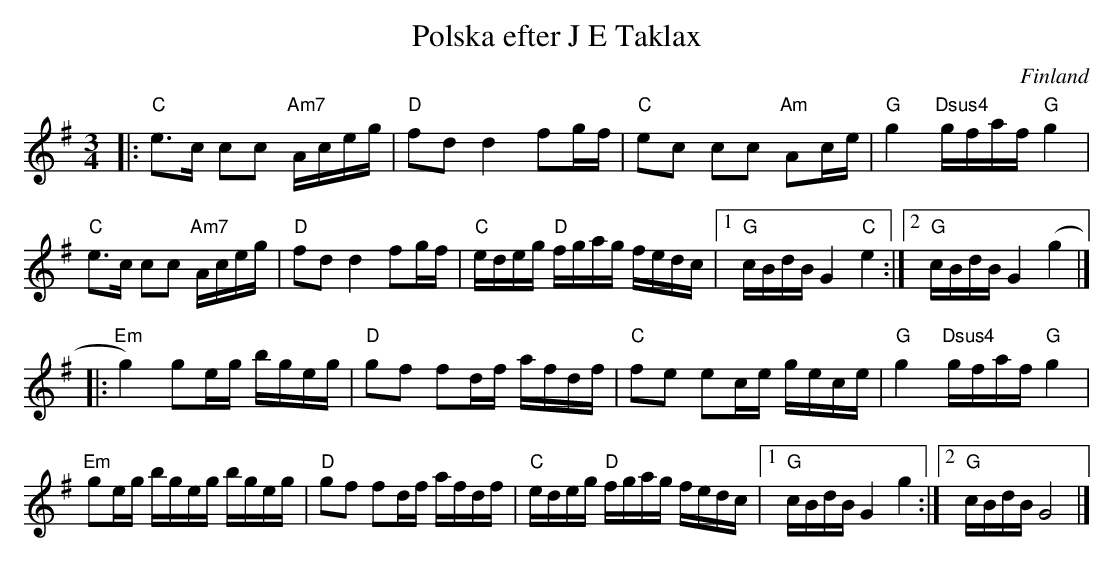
X:1
T:Polska efter J E Taklax
O:Finland
M:3/4
L:1/16
K:G
V:1
|: "C" e3c c2c2 "Am7" Aceg | "D" f2d2 d4 f2gf | "C" e2c2 c2c2 "Am" A2ce | "G" g4 "Dsus4"gfaf "G" g4 |
"C" e3c c2c2 "Am7" Aceg | "D" f2d2 d4 f2gf | "C" edeg "D" fgag fedc |1 "G" cBdB G4 "C" e4 :|2 "G" cBdB G4 (g4 |]
|: "Em" g4) g2eg bgeg | "D" g2f2 f2df afdf | "C" f2e2 e2ce gece | "G" g4 "Dsus4" gfaf "G" g4 |
"Em" g2eg bgeg bgeg | "D" g2f2 f2df afdf | "C" edeg "D" fgag fedc |1 "G" cBdB G4 g4 :|2 "G" cBdB G8 |]
